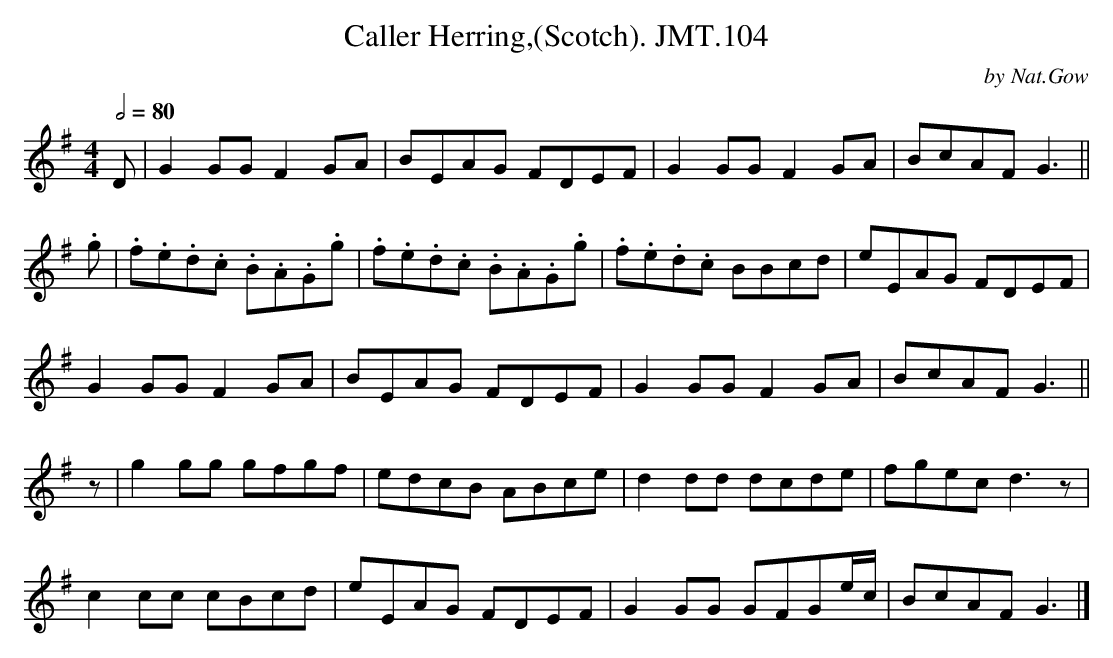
X:1
T:Caller Herring,(Scotch). JMT.104
M:4/4
L:1/8
Q:1/2=80
C:by Nat.Gow
K:G
D|G2GG F2GA|BEAG FDEF|G2GGF2GA|BcAFG3||
.g|.f.e.d.c .B.A.G.g|.f.e.d.c .B.A.G.g|.f.e.d.c BBcd|eEAG FDEF|
G2GGF2GA|BEAG FDEF|G2GGF2GA|BcAFG3||
z|g2gg gfgf|edcB ABce|d2dd dcde|fgecd3z|
c2cc cBcd|eEAG FDEF|G2GG GFGe/c/|BcAFG3|]
